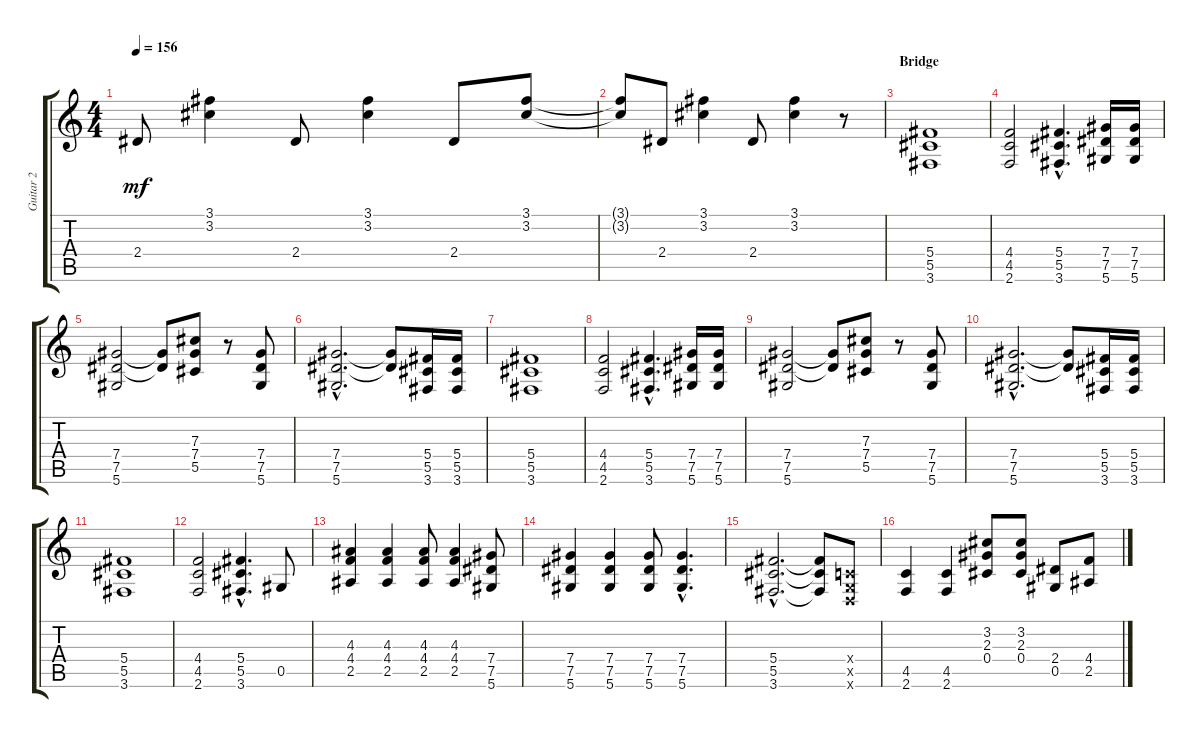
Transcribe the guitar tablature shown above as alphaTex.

\track ("Guitar 2" "Guitar 2") {instrument overdrivenguitar}
\staff {score tabs}
\tuning (Eb4 Bb3 Gb3 Db3 Ab2 Eb2) {hide}
\ts (4 4)
\tempo 156
\clef g2
\ks c
2.4.8{dy mf} (3.1 3.2).4 2.4.8 (3.1 3.2).4 2.4.8 (3.1 3.2).8 |
(3.1{t} 3.2{t}).8 2.4.8 (3.1 3.2).4 2.4.8 (3.1 3.2).4 r.8 |
\section ("" "Bridge")
(5.4 5.5 3.6).1 |
(4.4 4.5 2.6).2 (5.4{hac} 5.5{hac} 3.6{hac}).4{d} (7.4 7.5 5.6).16 (7.4 7.5 5.6).16 |
(7.4 7.5 5.6).2 (7.4{t} 7.5{t}).8 (7.3 7.4 5.5).8 r.8 (7.4 7.5 5.6).8 |
(7.4{hac} 7.5{hac} 5.6{hac}).2{d} (7.4{t} 7.5{t}).8 (5.4 5.5 3.6).16 (5.4 5.5 3.6).16 |
(5.4 5.5 3.6).1 |
(4.4 4.5 2.6).2 (5.4{hac} 5.5{hac} 3.6{hac}).4{d} (7.4 7.5 5.6).16 (7.4 7.5 5.6).16 |
(7.4 7.5 5.6).2 (7.4{t} 7.5{t}).8 (7.3 7.4 5.5).8 r.8 (7.4 7.5 5.6).8 |
(7.4{hac} 7.5{hac} 5.6{hac}).2{d} (7.4{t} 7.5{t}).8 (5.4 5.5 3.6).16 (5.4 5.5 3.6).16 |
(5.4 5.5 3.6).1 |
(4.4 4.5 2.6).2 (5.4{hac} 5.5{hac} 3.6{hac}).4{d} 0.5.8 |
(4.3 4.4 2.5).4 (4.3 4.4 2.5).4 (4.3 4.4 2.5).8 (4.3 4.4 2.5).4 (7.4 7.5 5.6).8 |
(7.4 7.5 5.6).4 (7.4 7.5 5.6).4 (7.4 7.5 5.6).8 (7.4{hac} 7.5{hac} 5.6{hac}).4{d} |
(5.4{hac} 5.5{hac} 3.6{hac}).2{d} (5.4{t} 5.5{t} 3.6{t}).8 (-1.4{x} -1.5{x} -1.6{x}).8 |
(4.5 2.6).4 (4.5 2.6).4 (3.2 2.3 0.4).8 (3.2 2.3 0.4).8 (2.4 0.5).8 (4.4 2.5).8
